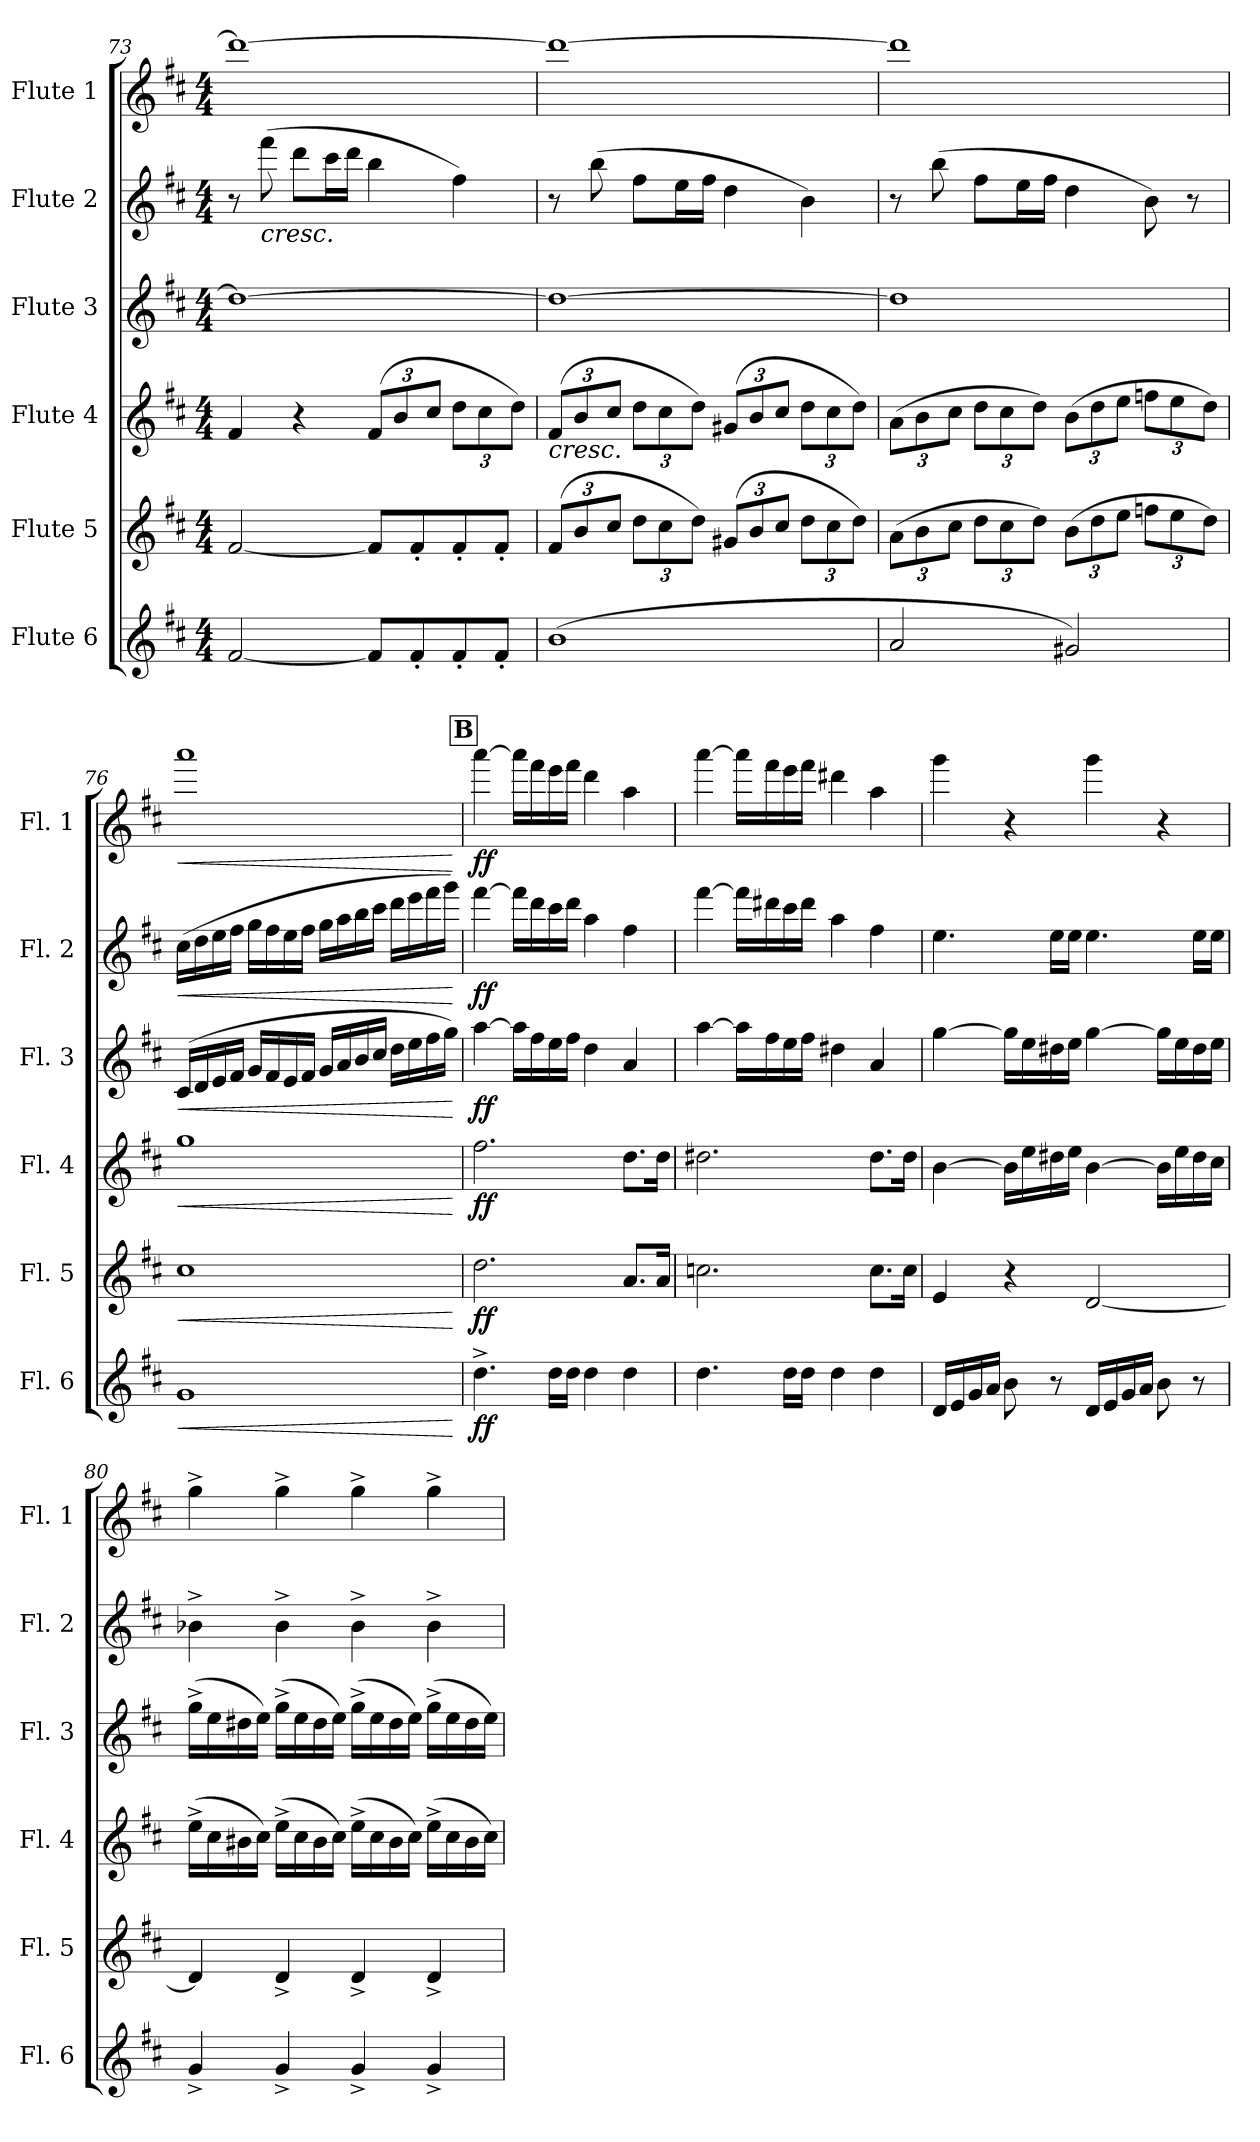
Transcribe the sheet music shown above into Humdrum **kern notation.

**kern	**dynam	**kern	**dynam	**kern	**dynam	**kern	**dynam	**kern	**dynam	**kern	**dynam
*part6	*part6	*part5	*part5	*part4	*part4	*part3	*part3	*part2	*part2	*part1	*part1
*staff6	*staff6	*staff5	*staff5	*staff4	*staff4	*staff3	*staff3	*staff2	*staff2	*staff1	*staff1
*I"Flute 6	*	*I"Flute 5	*	*I"Flute 4	*	*I"Flute 3	*	*I"Flute 2	*	*I"Flute 1	*
*I'Fl. 6	*	*I'Fl. 5	*	*I'Fl. 4	*	*I'Fl. 3	*	*I'Fl. 2	*	*I'Fl. 1	*
!!LO:PB:g=z
*clefG2	*	*clefG2	*	*clefG2	*	*clefG2	*	*clefG2	*	*clefG2	*
*k[f#c#]	*	*k[f#c#]	*	*k[f#c#]	*	*k[f#c#]	*	*k[f#c#]	*	*k[f#c#]	*
*M4/4	*	*M4/4	*	*M4/4	*	*M4/4	*	*M4/4	*	*M4/4	*
=73	=73	=73	=73	=73	=73	=73	=73	=73	=73	=73	=73
[2f#/	.	[2f#/	.	4f#/	.	1dd_	.	8r	.	1ddd_	.
!	!	!	!	!	!	!	!	!LO:TX:b:i:t=cresc.	!	!	!
.	.	.	.	.	.	.	.	(>8fff#\	.	.	.
.	.	.	.	4r	.	.	.	8ddd\L	.	.	.
.	.	.	.	.	.	.	.	16ccc#\L	.	.	.
.	.	.	.	.	.	.	.	16ddd\JJ	.	.	.
*	*	*	*	*Xbrackettup	*	*	*	*	*	*	*
8f#/L]	.	8f#/L]	.	(>12f#/L	.	.	.	4bb\	.	.	.
.	.	.	.	12b/	.	.	.	.	.	.	.
8f#'/	.	8f#'/	.	.	.	.	.	.	.	.	.
.	.	.	.	12cc#/J	.	.	.	.	.	.	.
8f#'/	.	8f#'/	.	12dd\L	.	.	.	4ff#\)	.	.	.
.	.	.	.	12cc#\	.	.	.	.	.	.	.
8f#'/J	.	8f#'/J	.	.	.	.	.	.	.	.	.
.	.	.	.	12dd\J)	.	.	.	.	.	.	.
=74	=74	=74	=74	=74	=74	=74	=74	=74	=74	=74	=74
*	*	*Xbrackettup	*	*	*	*	*	*	*	*	*
!	!	!	!	!LO:TX:b:i:t=cresc.	!	!	!	!	!	!	!
(>1b	.	(>12f#/L	.	(>12f#/L	.	1dd_	.	8r	.	1ddd_	.
.	.	12b/	.	12b/	.	.	.	.	.	.	.
.	.	.	.	.	.	.	.	(>8bb\	.	.	.
.	.	12cc#/J	.	12cc#/J	.	.	.	.	.	.	.
.	.	12dd\L	.	12dd\L	.	.	.	8ff#\L	.	.	.
.	.	12cc#\	.	12cc#\	.	.	.	.	.	.	.
.	.	.	.	.	.	.	.	16ee\L	.	.	.
.	.	12dd\J)	.	12dd\J)	.	.	.	.	.	.	.
.	.	.	.	.	.	.	.	16ff#\JJ	.	.	.
.	.	(>12g#X/L	.	(>12g#X/L	.	.	.	4dd\	.	.	.
.	.	12b/	.	12b/	.	.	.	.	.	.	.
.	.	12cc#/J	.	12cc#/J	.	.	.	.	.	.	.
.	.	12dd\L	.	12dd\L	.	.	.	4b\)	.	.	.
.	.	12cc#\	.	12cc#\	.	.	.	.	.	.	.
.	.	12dd\J)	.	12dd\J)	.	.	.	.	.	.	.
=75	=75	=75	=75	=75	=75	=75	=75	=75	=75	=75	=75
2a/	.	(>12a\L	.	(>12a\L	.	1dd]	.	8r	.	1ddd]	.
.	.	12b\	.	12b\	.	.	.	.	.	.	.
.	.	.	.	.	.	.	.	(>8bb\	.	.	.
.	.	12cc#\J	.	12cc#\J	.	.	.	.	.	.	.
.	.	12dd\L	.	12dd\L	.	.	.	8ff#\L	.	.	.
.	.	12cc#\	.	12cc#\	.	.	.	.	.	.	.
.	.	.	.	.	.	.	.	16ee\L	.	.	.
.	.	12dd\J)	.	12dd\J)	.	.	.	.	.	.	.
.	.	.	.	.	.	.	.	16ff#\JJ	.	.	.
2g#X/)	.	(>12b\L	.	(>12b\L	.	.	.	4dd\	.	.	.
.	.	12dd\	.	12dd\	.	.	.	.	.	.	.
.	.	12ee\J	.	12ee\J	.	.	.	.	.	.	.
.	.	12ffn\L	.	12ffn\L	.	.	.	8b\)	.	.	.
.	.	12ee\	.	12ee\	.	.	.	.	.	.	.
.	.	.	.	.	.	.	.	8r	.	.	.
.	.	12dd\J)	.	12dd\J)	.	.	.	.	.	.	.
!!LO:LB:g=z
=76	=76	=76	=76	=76	=76	=76	=76	=76	=76	=76	=76
!	!LO:HP:b	!	!LO:HP:b	!	!LO:HP:b	!	!LO:HP:b	!	!LO:HP:b	!	!LO:HP:b
1g	<	1cc#	<	1gg	<	(>16c#/LL	<	(>16cc#\LL	<	1aaa	<
.	.	.	.	.	.	16d/	.	16dd\	.	.	.
.	.	.	.	.	.	16e/	.	16ee\	.	.	.
.	.	.	.	.	.	16f#/JJ	.	16ff#\JJ	.	.	.
.	.	.	.	.	.	16g/LL	.	16gg\LL	.	.	.
.	.	.	.	.	.	16f#/	.	16ff#\	.	.	.
.	.	.	.	.	.	16e/	.	16ee\	.	.	.
.	.	.	.	.	.	16f#/JJ	.	16ff#\JJ	.	.	.
.	.	.	.	.	.	16g/LL	.	16gg\LL	.	.	.
.	.	.	.	.	.	16a/	.	16aa\	.	.	.
.	.	.	.	.	.	16b/	.	16bb\	.	.	.
.	.	.	.	.	.	16cc#/JJ	.	16ccc#\JJ	.	.	.
.	.	.	.	.	.	16dd\LL	.	16ddd\LL	.	.	.
.	.	.	.	.	.	16ee\	.	16eee\	.	.	.
.	.	.	.	.	.	16ff#\	.	16fff#\	.	.	.
.	.	.	.	.	.	16gg\JJ)	.	16ggg\JJ)	.	.	.
.	[	.	[	.	[	.	[	.	[	.	[
!!LO:REH:place=s1:a:B:fs=14:t=B
=77	=77	=77	=77	=77	=77	=77	=77	=77	=77	=77	=77
!	!LO:DY:b	!	!LO:DY:b	!	!LO:DY:b	!	!LO:DY:b	!	!LO:DY:b	!	!LO:DY:b
4.dd^\	ff	2.dd\	ff	2.ff#\	ff	[4aa\	ff	[4fff#\	ff	[4aaa\	ff
.	.	.	.	.	.	16aa\LL]	.	16fff#\LL]	.	16aaa\LL]	.
.	.	.	.	.	.	16ff#\	.	16ddd\	.	16fff#\	.
16dd\LL	.	.	.	.	.	16ee\	.	16ccc#\	.	16eee\	.
16dd\JJ	.	.	.	.	.	16ff#\JJ	.	16ddd\JJ	.	16fff#\JJ	.
4dd\	.	.	.	.	.	4dd\	.	4aa\	.	4ddd\	.
4dd\	.	8.a/L	.	8.dd\L	.	4a/	.	4ff#\	.	4aa\	.
.	.	16a/Jk	.	16dd\Jk	.	.	.	.	.	.	.
=78	=78	=78	=78	=78	=78	=78	=78	=78	=78	=78	=78
4.dd\	.	2.ccn\	.	2.dd#X\	.	[4aa\	.	[4fff#\	.	[4aaa\	.
.	.	.	.	.	.	16aa\LL]	.	16fff#\LL]	.	16aaa\LL]	.
.	.	.	.	.	.	16ff#\	.	16ddd#X\	.	16fff#\	.
16dd\LL	.	.	.	.	.	16ee\	.	16ccc#\	.	16eee\	.
16dd\JJ	.	.	.	.	.	16ff#\JJ	.	16ddd#\JJ	.	16fff#\JJ	.
4dd\	.	.	.	.	.	4dd#X\	.	4aa\	.	4ddd#X\	.
4dd\	.	8.cc\L	.	8.dd#\L	.	4a/	.	4ff#\	.	4aa\	.
.	.	16cc\Jk	.	16dd#\Jk	.	.	.	.	.	.	.
!!LO:PB:g=z
=79	=79	=79	=79	=79	=79	=79	=79	=79	=79	=79	=79
16d/LL	.	4e/	.	[4b\	.	[4gg\	.	4.ee\	.	4ggg\	.
16e/	.	.	.	.	.	.	.	.	.	.	.
16g/	.	.	.	.	.	.	.	.	.	.	.
16a/JJ	.	.	.	.	.	.	.	.	.	.	.
8b\	.	4r	.	16b\LL]	.	16gg\LL]	.	.	.	4r	.
.	.	.	.	16ee\	.	16ee\	.	.	.	.	.
8r	.	.	.	16dd#X\	.	16dd#X\	.	16ee\LL	.	.	.
.	.	.	.	16ee\JJ	.	16ee\JJ	.	16ee\JJ	.	.	.
16d/LL	.	[2d/	.	[4b\	.	[4gg\	.	4.ee\	.	4ggg\	.
16e/	.	.	.	.	.	.	.	.	.	.	.
16g/	.	.	.	.	.	.	.	.	.	.	.
16a/JJ	.	.	.	.	.	.	.	.	.	.	.
8b\	.	.	.	16b\LL]	.	16gg\LL]	.	.	.	4r	.
.	.	.	.	16ee\	.	16ee\	.	.	.	.	.
8r	.	.	.	16dd#\	.	16dd#\	.	16ee\LL	.	.	.
.	.	.	.	16cc#\JJ	.	16ee\JJ	.	16ee\JJ	.	.	.
=80	=80	=80	=80	=80	=80	=80	=80	=80	=80	=80	=80
4g^/	.	4d/]	.	(>16ee^\LL	.	(>16gg^\LL	.	4b-X^\	.	4gg^\	.
.	.	.	.	16cc#\	.	16ee\	.	.	.	.	.
.	.	.	.	16b#X\	.	16dd#X\	.	.	.	.	.
.	.	.	.	16cc#\JJ)	.	16ee\JJ)	.	.	.	.	.
4g^/	.	4d^/	.	(>16ee^\LL	.	(>16gg^\LL	.	4b-^\	.	4gg^\	.
.	.	.	.	16cc#\	.	16ee\	.	.	.	.	.
.	.	.	.	16b#\	.	16dd#\	.	.	.	.	.
.	.	.	.	16cc#\JJ)	.	16ee\JJ)	.	.	.	.	.
4g^/	.	4d^/	.	(>16ee^\LL	.	(>16gg^\LL	.	4b-^\	.	4gg^\	.
.	.	.	.	16cc#\	.	16ee\	.	.	.	.	.
.	.	.	.	16b#\	.	16dd#\	.	.	.	.	.
.	.	.	.	16cc#\JJ)	.	16ee\JJ)	.	.	.	.	.
4g^/	.	4d^/	.	(>16ee^\LL	.	(>16gg^\LL	.	4b-^\	.	4gg^\	.
.	.	.	.	16cc#\	.	16ee\	.	.	.	.	.
.	.	.	.	16b#\	.	16dd#\	.	.	.	.	.
.	.	.	.	16cc#\JJ)	.	16ee\JJ)	.	.	.	.	.
=	=	=	=	=	=	=	=	=	=	=	=
*-	*-	*-	*-	*-	*-	*-	*-	*-	*-	*-	*-
